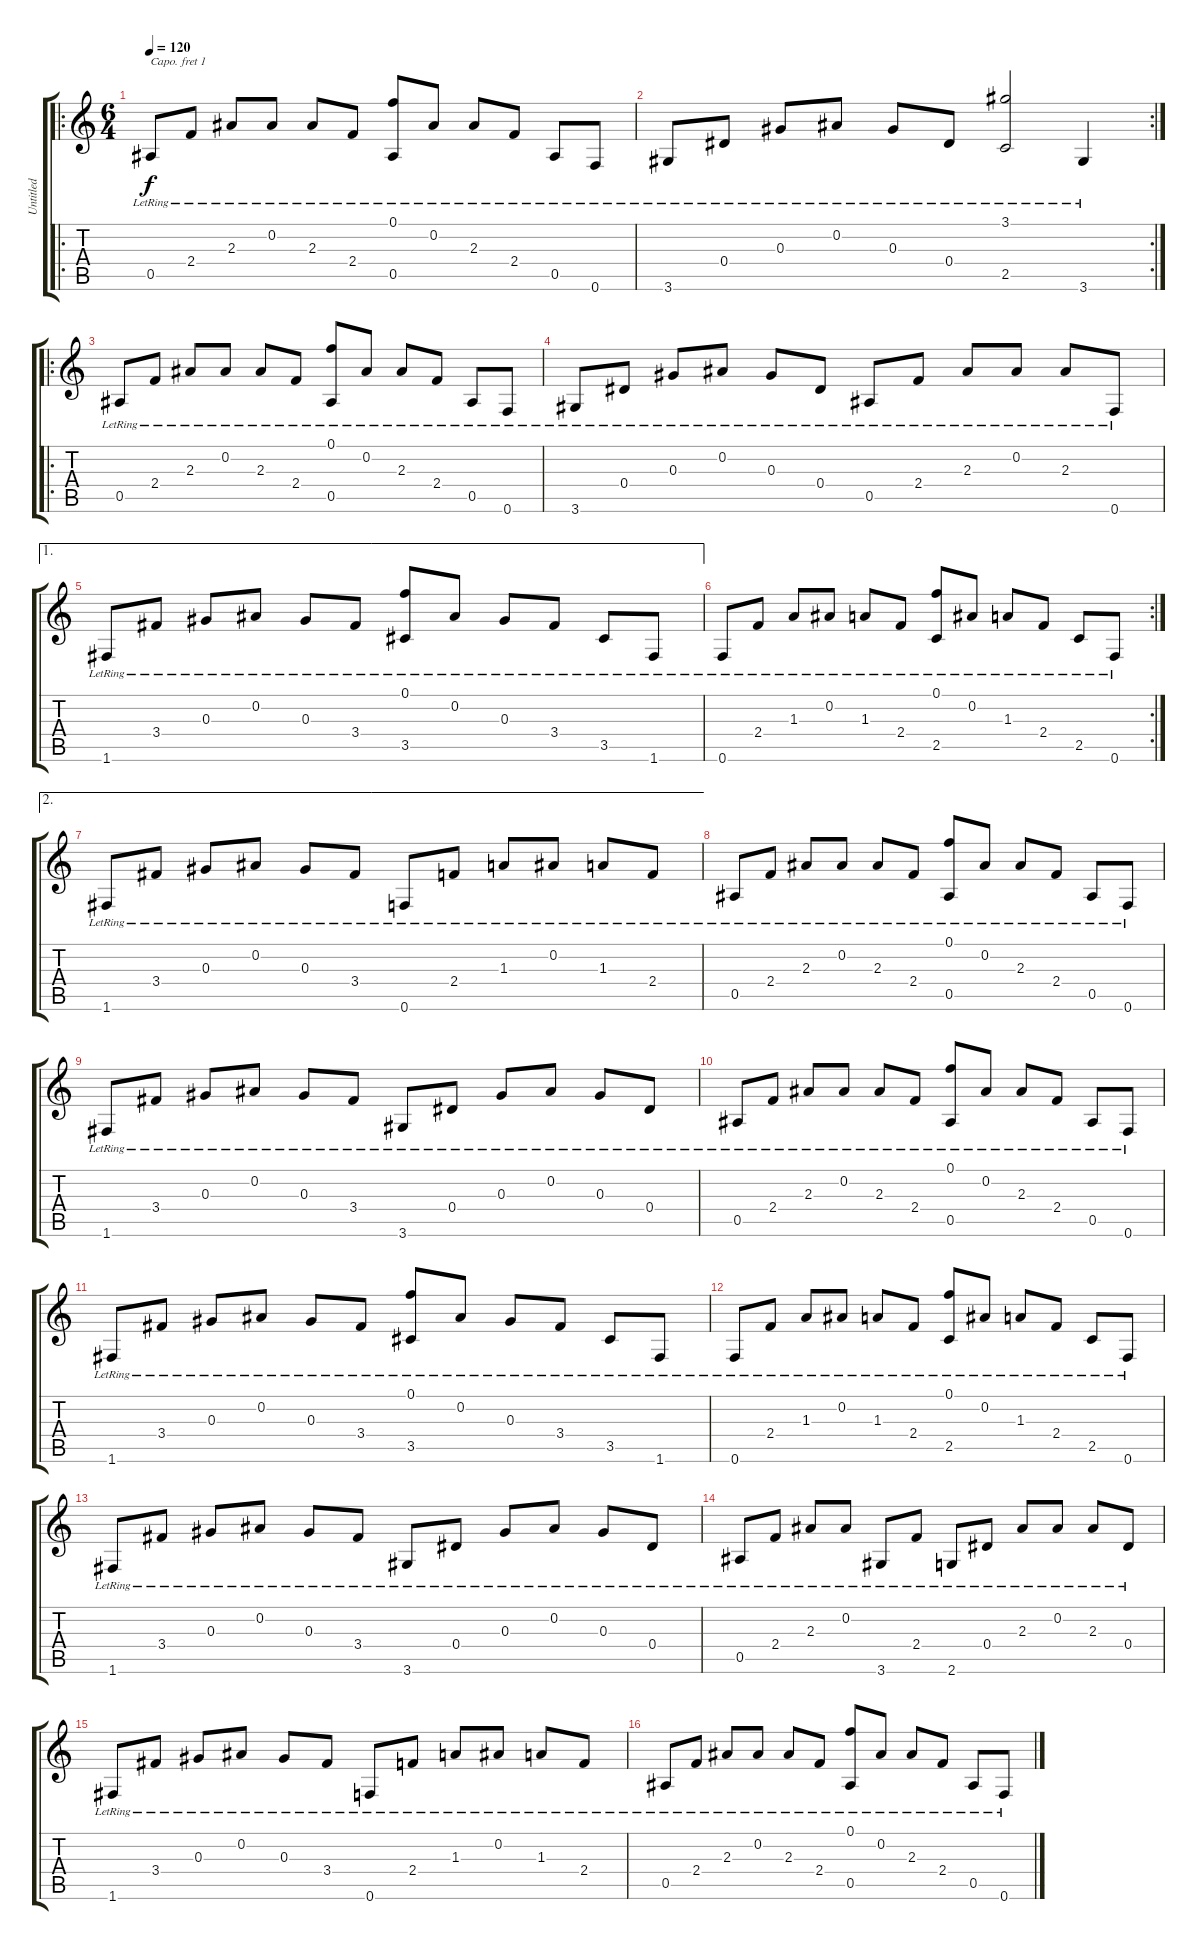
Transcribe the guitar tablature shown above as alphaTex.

\track ("Untitled" "Untitled") {instrument acousticguitarsteel}
\staff {score tabs}
\capo 1
\tuning (E4 A3 G3 D3 A2 E2) {hide}
\ro
\ts (6 4)
\tempo 120
\clef g2
\ks c
0.5{lr}.8{dy f instrument acousticguitarsteel} 2.4{lr}.8 2.3{lr}.8 0.2{lr}.8 2.3{lr}.8 2.4{lr}.8 (0.1{lr} 0.5{lr}).8 0.2{lr}.8 2.3{lr}.8 2.4{lr}.8 0.5{lr}.8 0.6{lr}.8 |
\rc 2
3.6{lr}.8 0.4{lr}.8 0.3{lr}.8 0.2{lr}.8 0.3{lr}.8 0.4{lr}.8 (3.1{lr} 2.5{lr}).2 3.6{lr}.4 |
\ro
0.5{lr}.8 2.4{lr}.8 2.3{lr}.8 0.2{lr}.8 2.3{lr}.8 2.4{lr}.8 (0.1{lr} 0.5{lr}).8 0.2{lr}.8 2.3{lr}.8 2.4{lr}.8 0.5{lr}.8 0.6{lr}.8 |
3.6{lr}.8 0.4{lr}.8 0.3{lr}.8 0.2{lr}.8 0.3{lr}.8 0.4{lr}.8 0.5{lr}.8 2.4{lr}.8 2.3{lr}.8 0.2{lr}.8 2.3{lr}.8 0.6{lr}.8 |
\ae 1
1.6{lr}.8 3.4{lr}.8 0.3{lr}.8 0.2{lr}.8 0.3{lr}.8 3.4{lr}.8 (0.1{lr} 3.5{lr}).8 0.2{lr}.8 0.3{lr}.8 3.4{lr}.8 3.5{lr}.8 1.6{lr}.8 |
\rc 2
0.6{lr}.8 2.4{lr}.8 1.3{lr}.8 0.2{lr}.8 1.3{lr}.8 2.4{lr}.8 (0.1{lr} 2.5{lr}).8 0.2{lr}.8 1.3{lr}.8 2.4{lr}.8 2.5{lr}.8 0.6{lr}.8 |
\ae 2
1.6{lr}.8 3.4{lr}.8 0.3{lr}.8 0.2{lr}.8 0.3{lr}.8 3.4{lr}.8 0.6{lr}.8 2.4{lr}.8 1.3{lr}.8 0.2{lr}.8 1.3{lr}.8 2.4{lr}.8 |
0.5{lr}.8 2.4{lr}.8 2.3{lr}.8 0.2{lr}.8 2.3{lr}.8 2.4{lr}.8 (0.1{lr} 0.5{lr}).8 0.2{lr}.8 2.3{lr}.8 2.4{lr}.8 0.5{lr}.8 0.6{lr}.8 |
1.6{lr}.8 3.4{lr}.8 0.3{lr}.8 0.2{lr}.8 0.3{lr}.8 3.4{lr}.8 3.6{lr}.8 0.4{lr}.8 0.3{lr}.8 0.2{lr}.8 0.3{lr}.8 0.4{lr}.8 |
0.5{lr}.8 2.4{lr}.8 2.3{lr}.8 0.2{lr}.8 2.3{lr}.8 2.4{lr}.8 (0.1{lr} 0.5{lr}).8 0.2{lr}.8 2.3{lr}.8 2.4{lr}.8 0.5{lr}.8 0.6{lr}.8 |
1.6{lr}.8 3.4{lr}.8 0.3{lr}.8 0.2{lr}.8 0.3{lr}.8 3.4{lr}.8 (0.1{lr} 3.5{lr}).8 0.2{lr}.8 0.3{lr}.8 3.4{lr}.8 3.5{lr}.8 1.6{lr}.8 |
0.6{lr}.8 2.4{lr}.8 1.3{lr}.8 0.2{lr}.8 1.3{lr}.8 2.4{lr}.8 (0.1{lr} 2.5{lr}).8 0.2{lr}.8 1.3{lr}.8 2.4{lr}.8 2.5{lr}.8 0.6{lr}.8 |
1.6{lr}.8 3.4{lr}.8 0.3{lr}.8 0.2{lr}.8 0.3{lr}.8 3.4{lr}.8 3.6{lr}.8 0.4{lr}.8 0.3{lr}.8 0.2{lr}.8 0.3{lr}.8 0.4{lr}.8 |
0.5{lr}.8 2.4{lr}.8 2.3{lr}.8 0.2{lr}.8 3.6{lr}.8 2.4{lr}.8 2.6{lr}.8 0.4{lr}.8 2.3{lr}.8 0.2{lr}.8 2.3{lr}.8 0.4{lr}.8 |
1.6{lr}.8 3.4{lr}.8 0.3{lr}.8 0.2{lr}.8 0.3{lr}.8 3.4{lr}.8 0.6{lr}.8 2.4{lr}.8 1.3{lr}.8 0.2{lr}.8 1.3{lr}.8 2.4{lr}.8 |
0.5{lr}.8 2.4{lr}.8 2.3{lr}.8 0.2{lr}.8 2.3{lr}.8 2.4{lr}.8 (0.1{lr} 0.5{lr}).8 0.2{lr}.8 2.3{lr}.8 2.4{lr}.8 0.5{lr}.8 0.6{lr}.8
